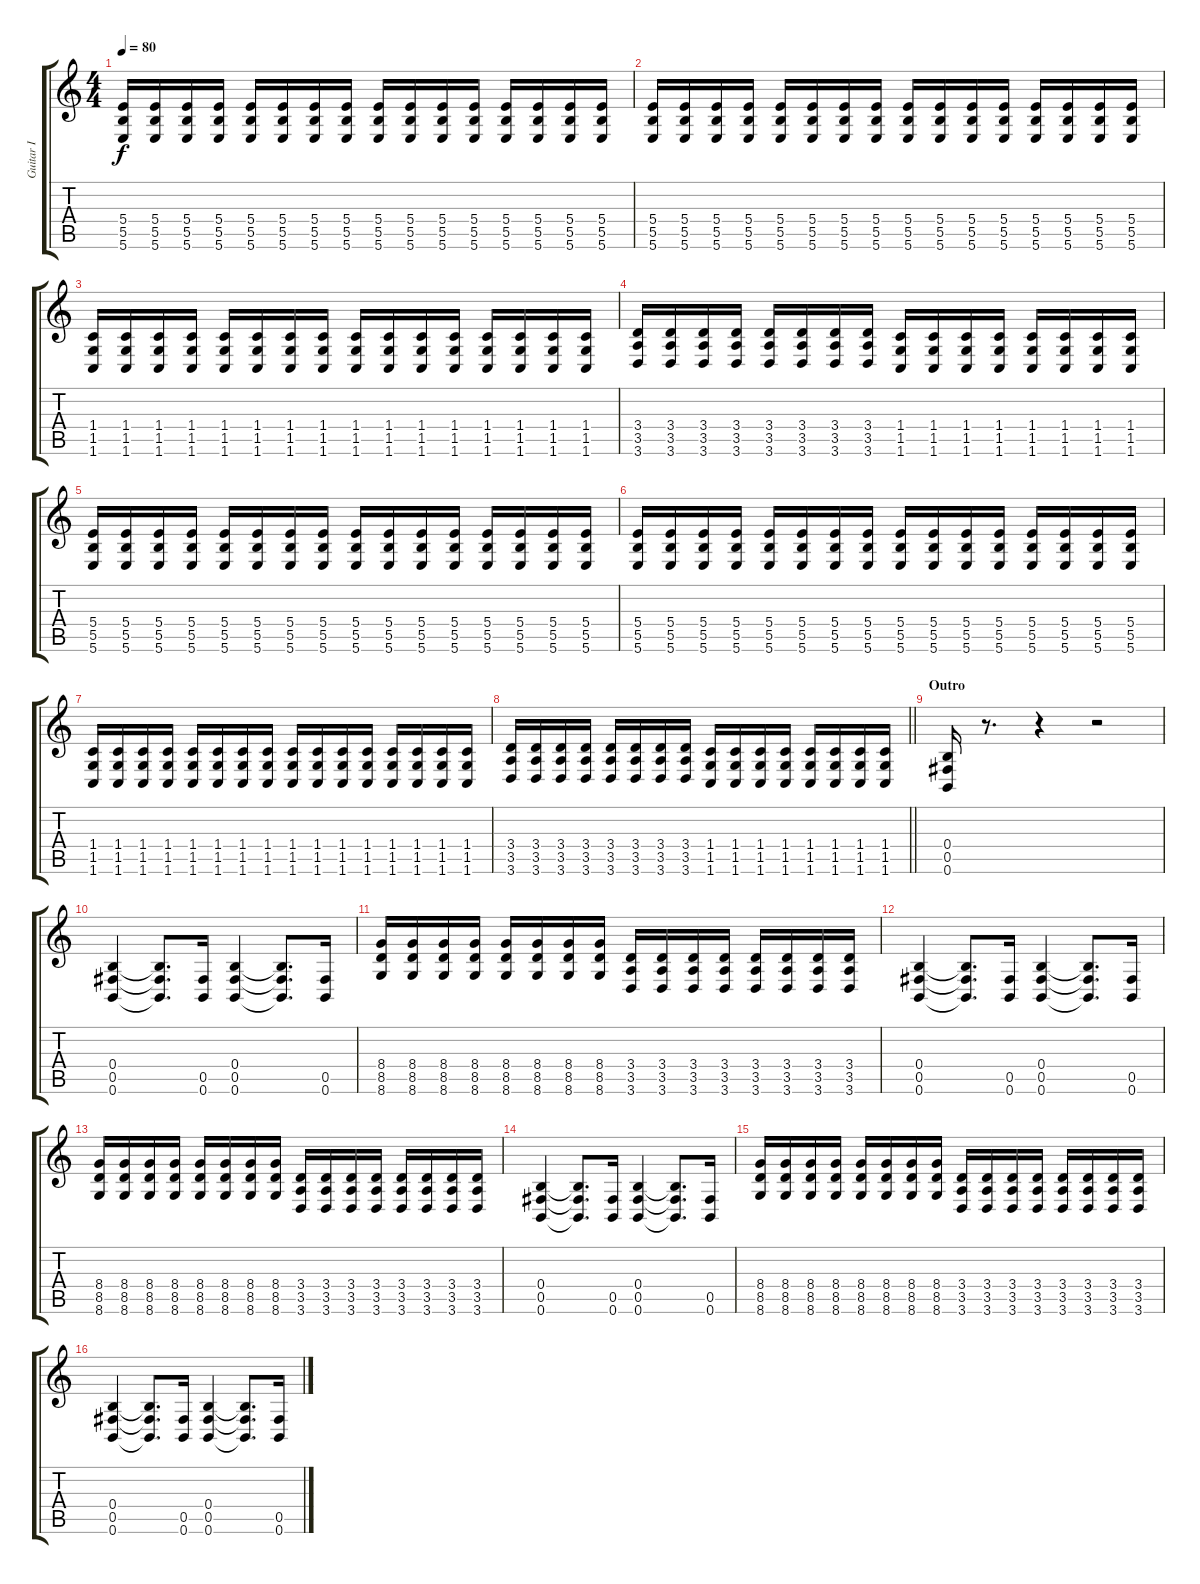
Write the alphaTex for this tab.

\track ("Guitar I" "Guitar I") {instrument distortionguitar}
\staff {score tabs}
\tuning (Db4 Ab3 E3 B2 Gb2 B1) {hide}
\ts (4 4)
\tempo 80
\clef g2
\ks c
(5.4 5.5 5.6).16{dy f} (5.4 5.5 5.6).16 (5.4 5.5 5.6).16 (5.4 5.5 5.6).16 (5.4 5.5 5.6).16 (5.4 5.5 5.6).16 (5.4 5.5 5.6).16 (5.4 5.5 5.6).16 (5.4 5.5 5.6).16 (5.4 5.5 5.6).16 (5.4 5.5 5.6).16 (5.4 5.5 5.6).16 (5.4 5.5 5.6).16 (5.4 5.5 5.6).16 (5.4 5.5 5.6).16 (5.4 5.5 5.6).16 |
(5.4 5.5 5.6).16 (5.4 5.5 5.6).16 (5.4 5.5 5.6).16 (5.4 5.5 5.6).16 (5.4 5.5 5.6).16 (5.4 5.5 5.6).16 (5.4 5.5 5.6).16 (5.4 5.5 5.6).16 (5.4 5.5 5.6).16 (5.4 5.5 5.6).16 (5.4 5.5 5.6).16 (5.4 5.5 5.6).16 (5.4 5.5 5.6).16 (5.4 5.5 5.6).16 (5.4 5.5 5.6).16 (5.4 5.5 5.6).16 |
(1.4 1.5 1.6).16 (1.4 1.5 1.6).16 (1.4 1.5 1.6).16 (1.4 1.5 1.6).16 (1.4 1.5 1.6).16 (1.4 1.5 1.6).16 (1.4 1.5 1.6).16 (1.4 1.5 1.6).16 (1.4 1.5 1.6).16 (1.4 1.5 1.6).16 (1.4 1.5 1.6).16 (1.4 1.5 1.6).16 (1.4 1.5 1.6).16 (1.4 1.5 1.6).16 (1.4 1.5 1.6).16 (1.4 1.5 1.6).16 |
(3.4 3.5 3.6).16 (3.4 3.5 3.6).16 (3.4 3.5 3.6).16 (3.4 3.5 3.6).16 (3.4 3.5 3.6).16 (3.4 3.5 3.6).16 (3.4 3.5 3.6).16 (3.4 3.5 3.6).16 (1.4 1.5 1.6).16 (1.4 1.5 1.6).16 (1.4 1.5 1.6).16 (1.4 1.5 1.6).16 (1.4 1.5 1.6).16 (1.4 1.5 1.6).16 (1.4 1.5 1.6).16 (1.4 1.5 1.6).16 |
(5.4 5.5 5.6).16 (5.4 5.5 5.6).16 (5.4 5.5 5.6).16 (5.4 5.5 5.6).16 (5.4 5.5 5.6).16 (5.4 5.5 5.6).16 (5.4 5.5 5.6).16 (5.4 5.5 5.6).16 (5.4 5.5 5.6).16 (5.4 5.5 5.6).16 (5.4 5.5 5.6).16 (5.4 5.5 5.6).16 (5.4 5.5 5.6).16 (5.4 5.5 5.6).16 (5.4 5.5 5.6).16 (5.4 5.5 5.6).16 |
(5.4 5.5 5.6).16 (5.4 5.5 5.6).16 (5.4 5.5 5.6).16 (5.4 5.5 5.6).16 (5.4 5.5 5.6).16 (5.4 5.5 5.6).16 (5.4 5.5 5.6).16 (5.4 5.5 5.6).16 (5.4 5.5 5.6).16 (5.4 5.5 5.6).16 (5.4 5.5 5.6).16 (5.4 5.5 5.6).16 (5.4 5.5 5.6).16 (5.4 5.5 5.6).16 (5.4 5.5 5.6).16 (5.4 5.5 5.6).16 |
(1.4 1.5 1.6).16 (1.4 1.5 1.6).16 (1.4 1.5 1.6).16 (1.4 1.5 1.6).16 (1.4 1.5 1.6).16 (1.4 1.5 1.6).16 (1.4 1.5 1.6).16 (1.4 1.5 1.6).16 (1.4 1.5 1.6).16 (1.4 1.5 1.6).16 (1.4 1.5 1.6).16 (1.4 1.5 1.6).16 (1.4 1.5 1.6).16 (1.4 1.5 1.6).16 (1.4 1.5 1.6).16 (1.4 1.5 1.6).16 |
\barLineRight lightlight
(3.4 3.5 3.6).16 (3.4 3.5 3.6).16 (3.4 3.5 3.6).16 (3.4 3.5 3.6).16 (3.4 3.5 3.6).16 (3.4 3.5 3.6).16 (3.4 3.5 3.6).16 (3.4 3.5 3.6).16 (1.4 1.5 1.6).16 (1.4 1.5 1.6).16 (1.4 1.5 1.6).16 (1.4 1.5 1.6).16 (1.4 1.5 1.6).16 (1.4 1.5 1.6).16 (1.4 1.5 1.6).16 (1.4 1.5 1.6).16 |
\section ("" "Outro")
(0.4 0.5 0.6).16 r.8{d} r.4 r.2 |
(0.4 0.5 0.6).4 (0.4{t} 0.5{t} 0.6{t}).8{d} (0.5 0.6).16 (0.4 0.5 0.6).4 (0.4{t} 0.5{t} 0.6{t}).8{d} (0.5 0.6).16 |
(8.4 8.5 8.6).16 (8.4 8.5 8.6).16 (8.4 8.5 8.6).16 (8.4 8.5 8.6).16 (8.4 8.5 8.6).16 (8.4 8.5 8.6).16 (8.4 8.5 8.6).16 (8.4 8.5 8.6).16 (3.4 3.5 3.6).16 (3.4 3.5 3.6).16 (3.4 3.5 3.6).16 (3.4 3.5 3.6).16 (3.4 3.5 3.6).16 (3.4 3.5 3.6).16 (3.4 3.5 3.6).16 (3.4 3.5 3.6).16 |
(0.4 0.5 0.6).4 (0.4{t} 0.5{t} 0.6{t}).8{d} (0.5 0.6).16 (0.4 0.5 0.6).4 (0.4{t} 0.5{t} 0.6{t}).8{d} (0.5 0.6).16 |
(8.4 8.5 8.6).16 (8.4 8.5 8.6).16 (8.4 8.5 8.6).16 (8.4 8.5 8.6).16 (8.4 8.5 8.6).16 (8.4 8.5 8.6).16 (8.4 8.5 8.6).16 (8.4 8.5 8.6).16 (3.4 3.5 3.6).16 (3.4 3.5 3.6).16 (3.4 3.5 3.6).16 (3.4 3.5 3.6).16 (3.4 3.5 3.6).16 (3.4 3.5 3.6).16 (3.4 3.5 3.6).16 (3.4 3.5 3.6).16 |
(0.4 0.5 0.6).4 (0.4{t} 0.5{t} 0.6{t}).8{d} (0.5 0.6).16 (0.4 0.5 0.6).4 (0.4{t} 0.5{t} 0.6{t}).8{d} (0.5 0.6).16 |
(8.4 8.5 8.6).16 (8.4 8.5 8.6).16 (8.4 8.5 8.6).16 (8.4 8.5 8.6).16 (8.4 8.5 8.6).16 (8.4 8.5 8.6).16 (8.4 8.5 8.6).16 (8.4 8.5 8.6).16 (3.4 3.5 3.6).16 (3.4 3.5 3.6).16 (3.4 3.5 3.6).16 (3.4 3.5 3.6).16 (3.4 3.5 3.6).16 (3.4 3.5 3.6).16 (3.4 3.5 3.6).16 (3.4 3.5 3.6).16 |
(0.4 0.5 0.6).4 (0.4{t} 0.5{t} 0.6{t}).8{d} (0.5 0.6).16 (0.4 0.5 0.6).4 (0.4{t} 0.5{t} 0.6{t}).8{d} (0.5 0.6).16
